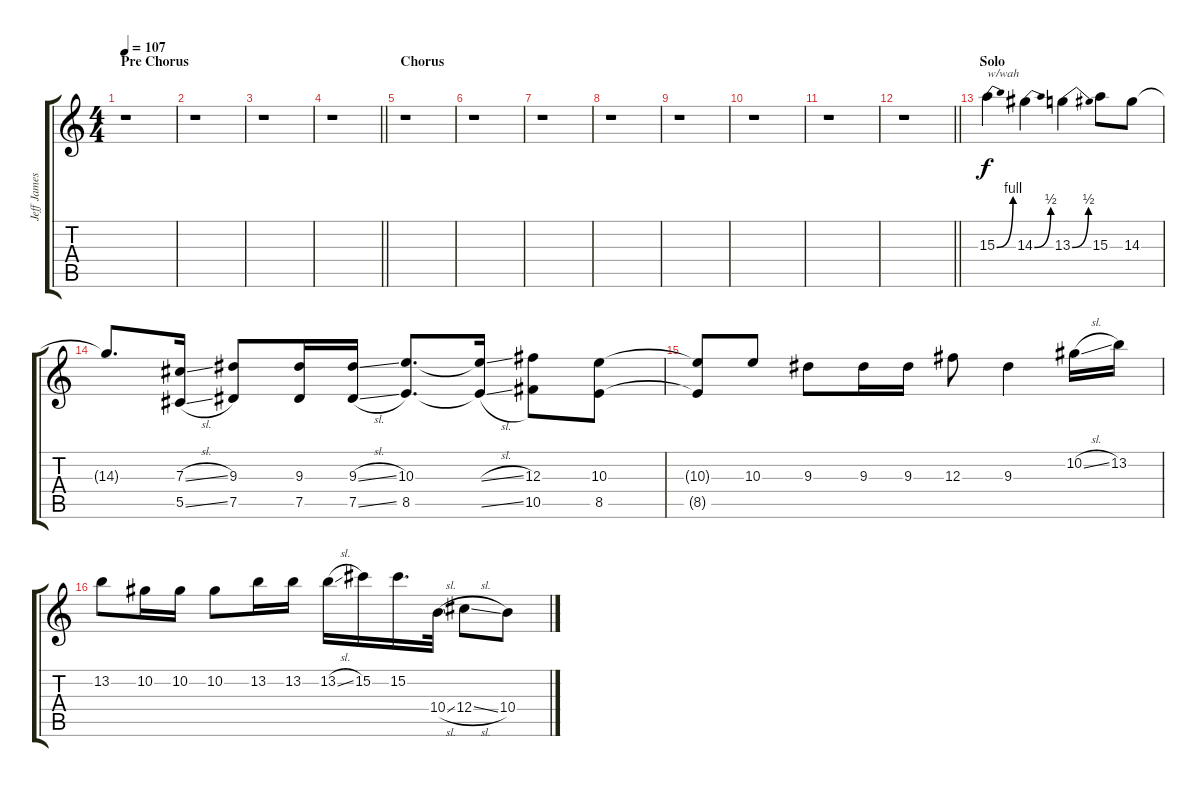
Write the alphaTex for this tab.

\track ("Jeff James (Lead Guitar)" "Jeff James") {instrument distortionguitar}
\staff {score tabs}
\tuning (Eb4 Bb3 Gb3 Db3 Ab2 Db2) {hide}
\ts (4 4)
\section ("" "Pre Chorus")
\tempo 107
\clef g2
\ks c
r.1{dy f} |
r.1 |
r.1 |
\barLineRight lightlight
r.1 |
\section ("" "Chorus")
r.1 |
r.1 |
r.1 |
r.1 |
r.1 |
r.1 |
r.1 |
\barLineRight lightlight
r.1 |
\section ("" "Solo")
15.3{be (bend 0 0 60 4)}.4{txt "w/wah"} 14.3{be (bend 0 0 60 2)}.4 13.3{be (bend 0 0 60 2)}.4 15.3.8 14.3.8 |
14.3{t}.8{d} (7.3{sl} 5.5{sl}).16 (9.3 7.5).8 (9.3 7.5).16 (9.3{sl} 7.5{sl}).16 (10.3 8.5).8{d} (10.3{sl t} 8.5{sl t}).16 (12.3 10.5).8 (10.3 8.5).8 |
(10.3{t} 8.5{t}).8 10.3.8 9.3.8 9.3.16 9.3.16 12.3.8 9.3.4 10.2{sl}.16 13.2.16 |
13.2.8 10.2.16 10.2.16 10.2.8 13.2.16 13.2.16 13.2{sl}.16 15.2.16 15.2.16{d} 10.4{sl}.32 12.4{sl}.8 10.4.8
